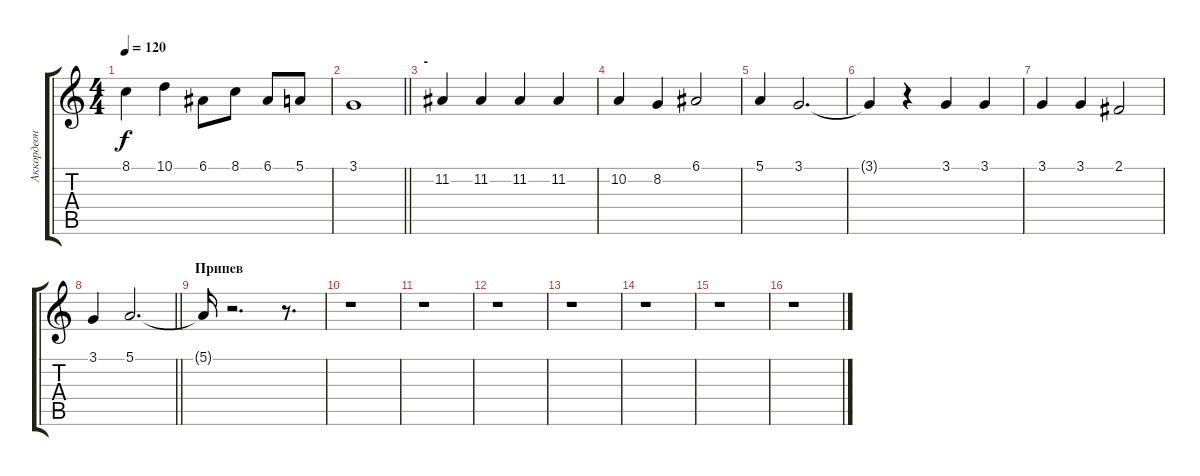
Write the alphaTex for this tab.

\track ("Аккордеон ПР" "Аккордеон ") {instrument accordion}
\staff {score tabs}
\tuning (E4 B3 G3 D3 A2 E2) {hide}
\ts (4 4)
\tempo 120
\clef g2
\ks c
8.1.4{dy f} 10.1.4 6.1.8 8.1.8 6.1.8 5.1.8 |
\barLineRight lightlight
3.1.1 |
\section ("" "-")
11.2.4 11.2.4 11.2.4 11.2.4 |
10.2.4 8.2.4 6.1.2 |
5.1.4 3.1.2{d} |
3.1{t}.4 r.4 3.1.4 3.1.4 |
3.1.4 3.1.4 2.1.2 |
\barLineRight lightlight
3.1.4 5.1.2{d} |
\section ("" "Припев")
5.1{t}.16 r.2{d} r.8{d} |
r.1 |
r.1 |
r.1 |
r.1 |
r.1 |
r.1 |
r.1
